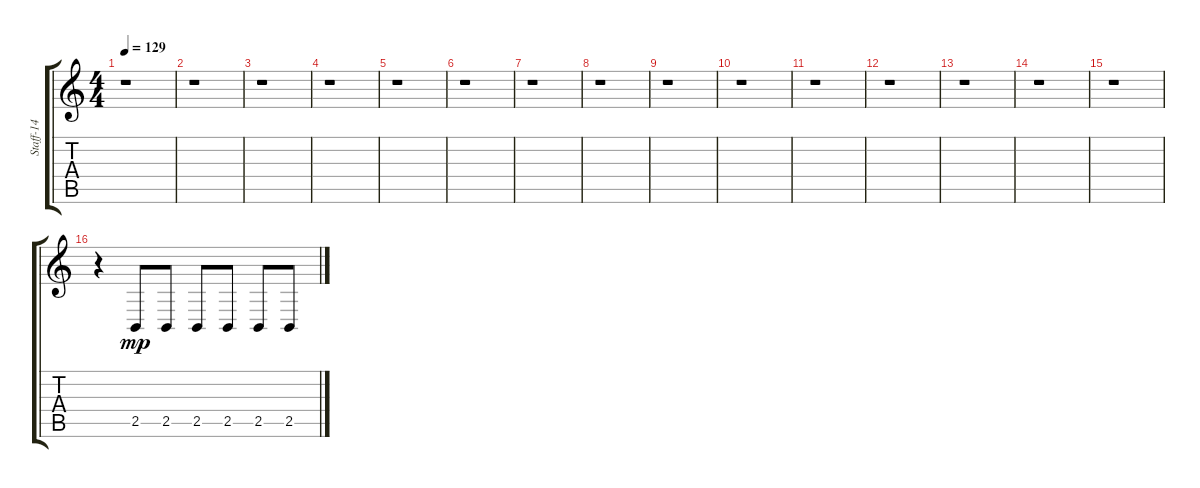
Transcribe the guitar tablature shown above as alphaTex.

\track ("Staff-14" "Staff-14") {instrument seashore}
\staff {score tabs}
\tuning (E4 B3 G3 D3 A2 E2) {hide}
\ts (4 4)
\tempo 129
\clef g2
\ks c
r.1{dy mp instrument seashore} |
r.1 |
r.1 |
r.1 |
r.1 |
r.1 |
r.1 |
r.1 |
r.1 |
r.1 |
r.1 |
r.1 |
r.1 |
r.1 |
r.1 |
r.4 2.5.8{instrument seashore} 2.5.8 2.5.8 2.5.8 2.5.8 2.5.8
